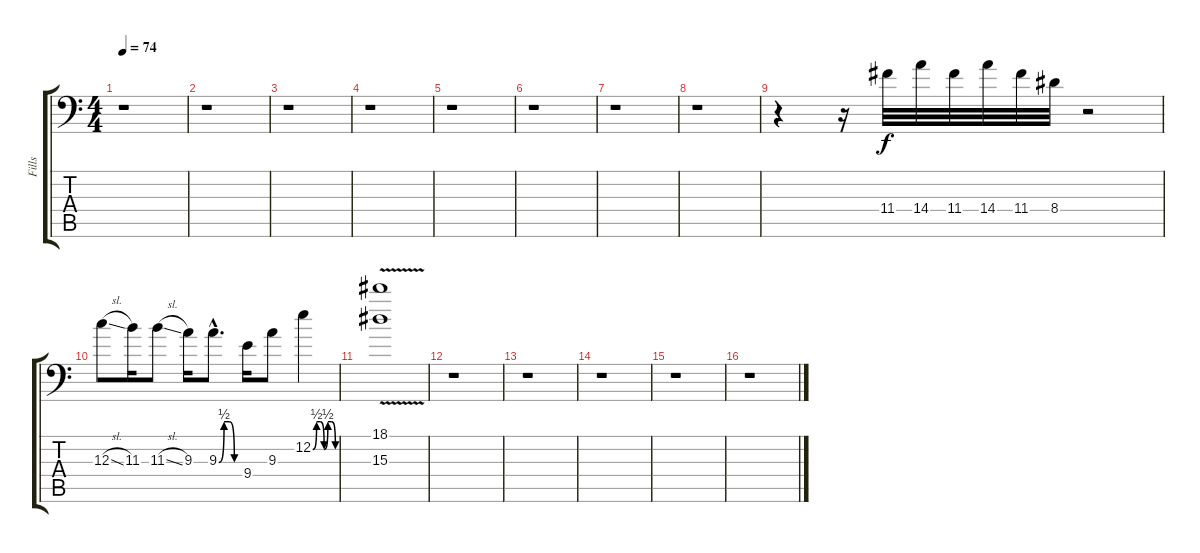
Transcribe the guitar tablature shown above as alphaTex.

\track ("Fills" "Fills") {instrument distortionguitar}
\staff {score tabs}
\tuning (A3 E3 C3 G2 D2 A1) {hide}
\ts (4 4)
\tempo 74
\clef f4
\ks c
r.1{dy f} |
r.1 |
r.1 |
r.1 |
r.1 |
r.1 |
r.1 |
\section ("" "")
r.1 |
r.4 r.16 11.4.32 14.4.32 11.4.32 14.4.32 11.4.32 8.4.32 r.2 |
12.3{sl}.8 11.3.16 11.3{sl}.8 9.3.16 9.3{be (custom 0 0 15 2 30 2 45 0 60 0) hac}.8{d} 9.4.16 9.3.8 12.2{be (custom 0 0 10 2 20 2 30 0 40 2 50 2 60 0)}.4 |
(18.1{v} 15.3).1{volume 0} |
r.1 |
r.1 |
r.1 |
r.1 |
\section ("" "")
r.1
